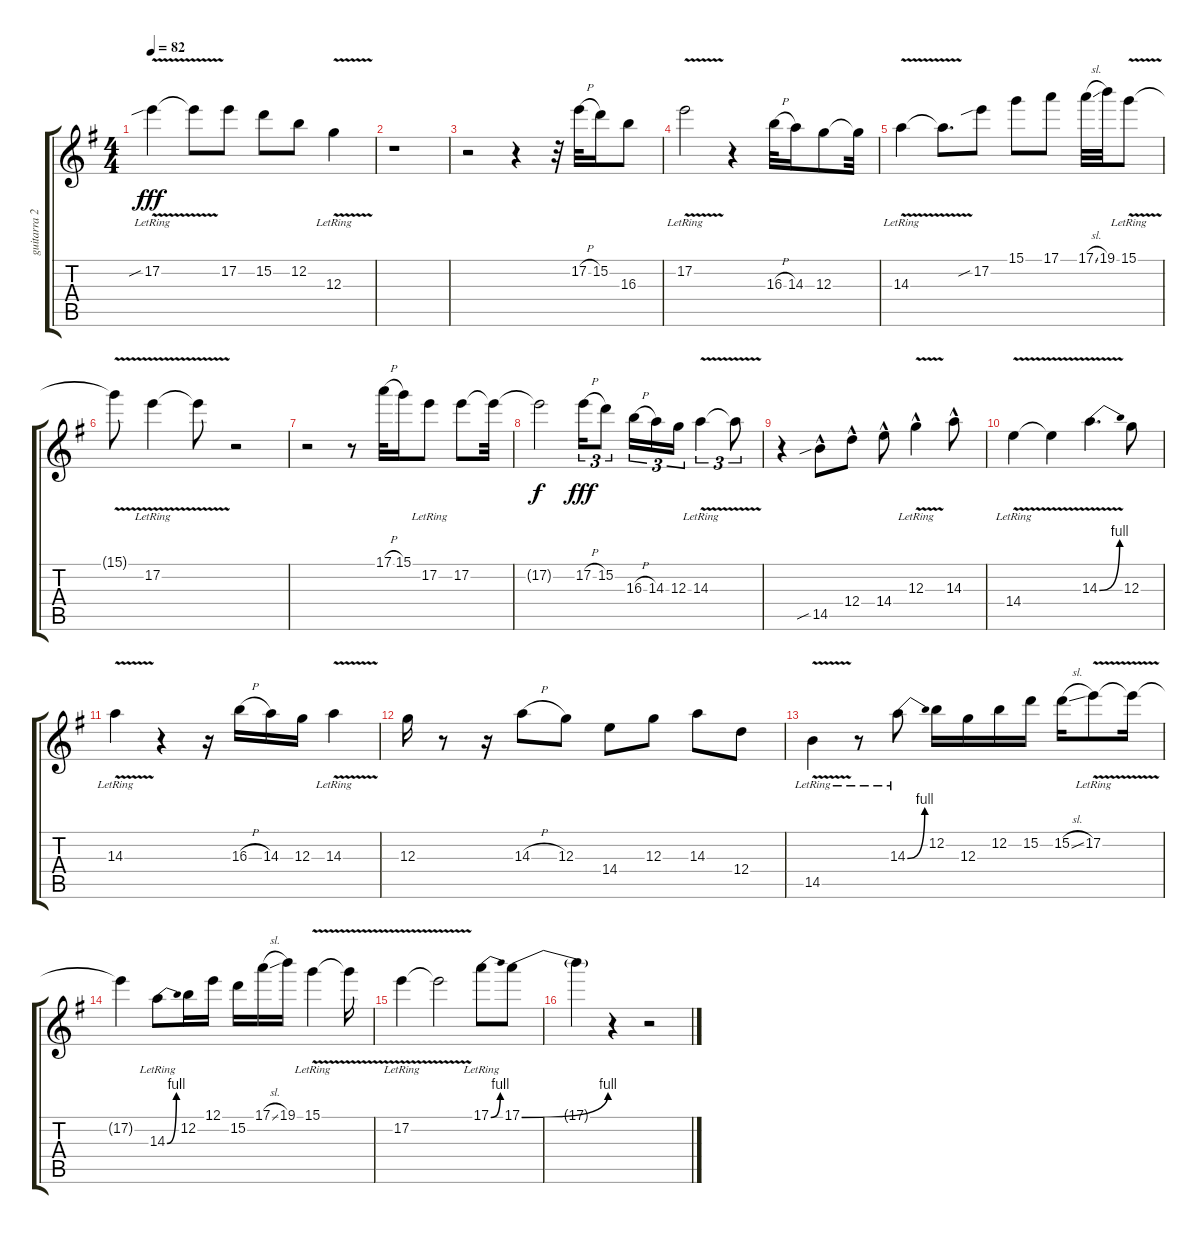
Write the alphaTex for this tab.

\track ("guitarra 2" "guitarra 2") {instrument acousticguitarsteel}
\staff {score tabs}
\tuning (E4 B3 G3 D3 A2 E2) {hide}
\ts (4 4)
\tempo 82
\clef g2
\ks eminor
17.2{v sib lr}.4{dy fff} 17.2{t}.8 17.2.8 15.2.8 12.2.8 12.3{v lr}.4 |
r.1 |
r.2 r.4 r.32 17.2{h}.32 15.2.16 16.3.8 |
17.2{v lr}.2 r.4 16.3{h}.32 14.3.16 12.3.8 12.3{t}.32 |
14.3{v lr}.4 14.3{t}.8{d} 17.2{sib}.8 15.1.8 17.1.8 17.1{sl}.32 19.1.32 15.1{v lr}.8 |
15.1{t}.8 17.2{v lr}.4 17.2{t}.8 r.2 |
r.2 r.8 17.1{h}.32 15.1.16 17.2{lr}.8 17.2.8 17.2{t}.32 |
17.2{t}.2{dy f} 17.2{h}.16{tu (3 2) dy fff} 15.2.8{tu (3 2)} 16.3{h}.16{tu (3 2)} 14.3.16{tu (3 2)} 12.3.16{tu (3 2)} 14.3{v lr}.4{tu (3 2)} 14.3{t}.8{tu (3 2)} |
r.4 14.5{sib hac}.8 12.4{hac}.8 14.4{hac}.8 12.3{v hac lr}.4 14.3{hac}.8 |
14.4{v lr}.4 14.4{t}.4 14.3{be (bend 0 0 60 4) v}.4{d} 12.3.8 |
14.3{v lr}.4 r.4 r.16 16.3{h}.16 14.3.16 12.3.16 14.3{v lr}.4 |
12.3.16 r.8 r.16 14.3{h}.8 12.3.8 14.4.8 12.3.8 14.3.8 12.4.8 |
14.5{v lr}.4 r.8 14.3{be (bend 0 0 60 4) lr}.8 12.2.16 12.3.16 12.2.16 15.2.16 15.2{sl}.16 17.2{v lr}.8 17.2{t}.16 |
17.2{t}.4 14.3{be (bend 0 0 60 4) lr}.8 12.2.16 12.1.16 15.2.16 17.1{sl}.16 19.1.16 15.1{v lr}.4 15.1{t}.16 |
17.2{v lr}.4 17.2{t}.2 17.1{be (bend 0 0 60 4) lr}.8 17.1{be (bend 0 0 60 4)}.8 |
17.1{t}.4 r.4 r.2
